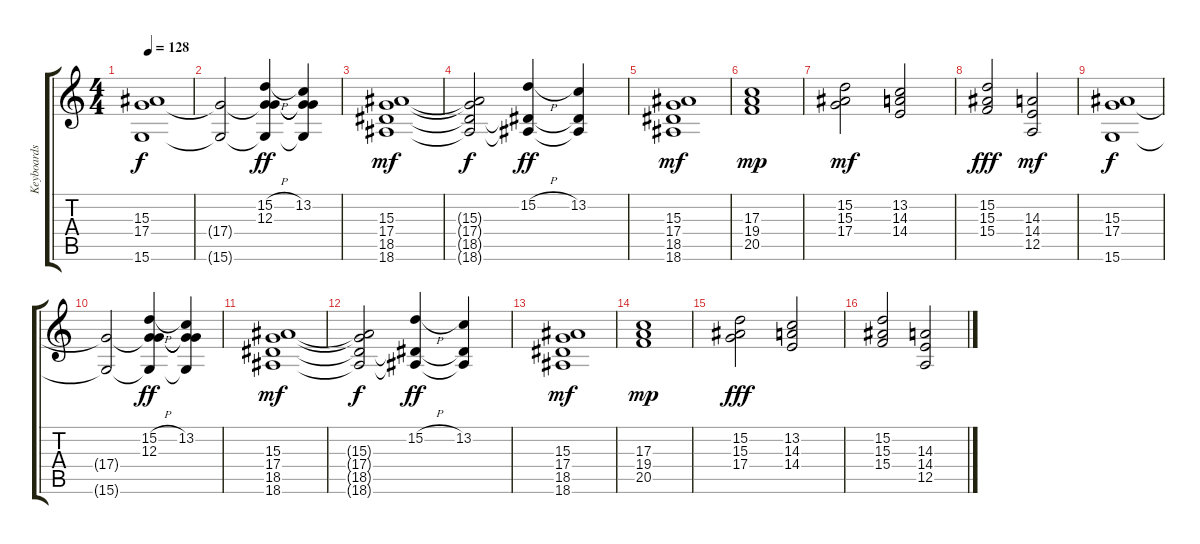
\track ("Keyboards" "Keyboards") {instrument stringensemble1}
\staff {score tabs}
\tuning (E4 B3 G3 D3 A2 E2) {hide}
\ts (4 4)
\tempo 128
\clef g2
\ks c
(15.3 17.4 15.6).1{dy f volume 12 instrument choiraahs} |
(17.4{t} 15.6{t}).2 (15.2{h} 12.3 17.4{t} 15.6{t}).4{dy ff} (13.2 12.3{t} 17.4{t} 15.6{t}).4 |
(15.3 17.4 18.5 18.6).1{dy mf} |
(15.3{t} 17.4{t} 18.5{t} 18.6{t}).2{dy f} (15.2{h} 18.5{t} 18.6{t}).4{dy ff} (13.2 18.5{t} 18.6{t}).4 |
(15.3 17.4 18.5 18.6).1{dy mf} |
(17.3 19.4 20.5).1{dy mp} |
(15.2 15.3 17.4).2{dy mf} (13.2 14.3 14.4).2 |
(15.2 15.3 15.4).2{dy fff} (14.3 14.4 12.5).2{dy mf} |
(15.3 17.4 15.6).1{dy f} |
(17.4{t} 15.6{t}).2 (15.2{h} 12.3 17.4{t} 15.6{t}).4{dy ff} (13.2 12.3{t} 17.4{t} 15.6{t}).4 |
(15.3 17.4 18.5 18.6).1{dy mf} |
(15.3{t} 17.4{t} 18.5{t} 18.6{t}).2{dy f} (15.2{h} 18.5{t} 18.6{t}).4{dy ff} (13.2 18.5{t} 18.6{t}).4 |
(15.3 17.4 18.5 18.6).1{dy mf} |
(17.3 19.4 20.5).1{dy mp} |
(15.2 15.3 17.4).2{dy fff} (13.2 14.3 14.4).2 |
(15.2 15.3 15.4).2 (14.3 14.4 12.5).2
